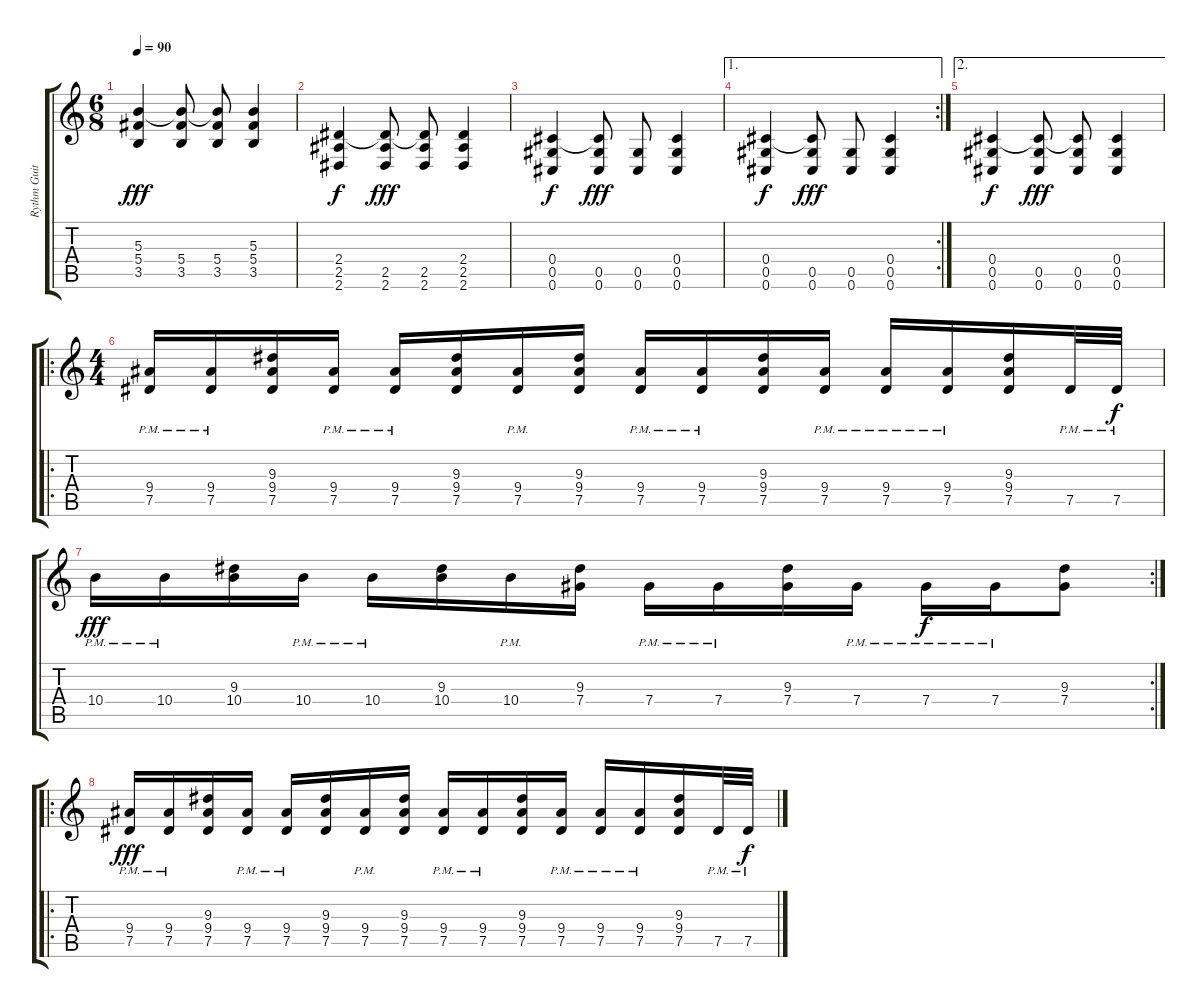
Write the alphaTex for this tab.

\track ("Rythm Guitar 1 (right)" "Rythm Guit") {instrument distortionguitar}
\staff {score tabs}
\tuning (Eb4 Bb3 Gb3 Db3 Ab2 Db2) {hide}
\ts (6 8)
\tempo 90
\clef g2
\ks c
(5.3 5.4 3.5).4{dy fff} (5.3{t} 5.4 3.5).8 (5.3{t} 5.4 3.5).8 (5.3 5.4 3.5).4 |
(2.4 2.5 2.6).4{dy f} (2.4{t} 2.5 2.6).8{dy fff} (2.4{t} 2.5 2.6).8 (2.4 2.5 2.6).4 |
(0.4 0.5 0.6).4{dy f} (0.4{t} 0.5 0.6).8{dy fff} (0.5 0.6).8 (0.4 0.5 0.6).4 |
\ae 1
\rc 2
(0.4 0.5 0.6).4{dy f} (0.4{t} 0.5 0.6).8{dy fff} (0.5 0.6).8 (0.4 0.5 0.6).4 |
\ae 2
(0.4 0.5 0.6).4{dy f} (0.4{t} 0.5 0.6).8{dy fff} (0.4{t} 0.5 0.6).8 (0.4 0.5 0.6).4 |
\ro
\ts (4 4)
(9.4{pm} 7.5{pm}).16 (9.4{pm} 7.5{pm}).16 (9.3 9.4 7.5).16 (9.4{pm} 7.5{pm}).16 (9.4{pm} 7.5{pm}).16 (9.3 9.4 7.5).16 (9.4{pm} 7.5{pm}).16 (9.3 9.4 7.5).16 (9.4{pm} 7.5{pm}).16 (9.4{pm} 7.5{pm}).16 (9.3 9.4 7.5).16 (9.4{pm} 7.5{pm}).16 (9.4{pm} 7.5{pm}).16 (9.4{pm} 7.5{pm}).16 (9.3 9.4 7.5).16 7.5{pm}.32 7.5{pm}.32{dy f} |
\rc 2
10.4{pm}.16{dy fff} 10.4{pm}.16 (9.3 10.4).16 10.4{pm}.16 10.4{pm}.16 (9.3 10.4).16 10.4{pm}.16 (9.3 7.4).16 7.4{pm}.16 7.4{pm}.16 (9.3 7.4).16 7.4{pm}.16 7.4{pm}.16{dy f} 7.4{pm}.16 (9.3 7.4).8 |
\ro
(9.4{pm} 7.5{pm}).16{dy fff} (9.4{pm} 7.5{pm}).16 (9.3 9.4 7.5).16 (9.4{pm} 7.5{pm}).16 (9.4{pm} 7.5{pm}).16 (9.3 9.4 7.5).16 (9.4{pm} 7.5{pm}).16 (9.3 9.4 7.5).16 (9.4{pm} 7.5{pm}).16 (9.4{pm} 7.5{pm}).16 (9.3 9.4 7.5).16 (9.4{pm} 7.5{pm}).16 (9.4{pm} 7.5{pm}).16 (9.4{pm} 7.5{pm}).16 (9.3 9.4 7.5).16 7.5{pm}.32 7.5{pm}.32{dy f}
